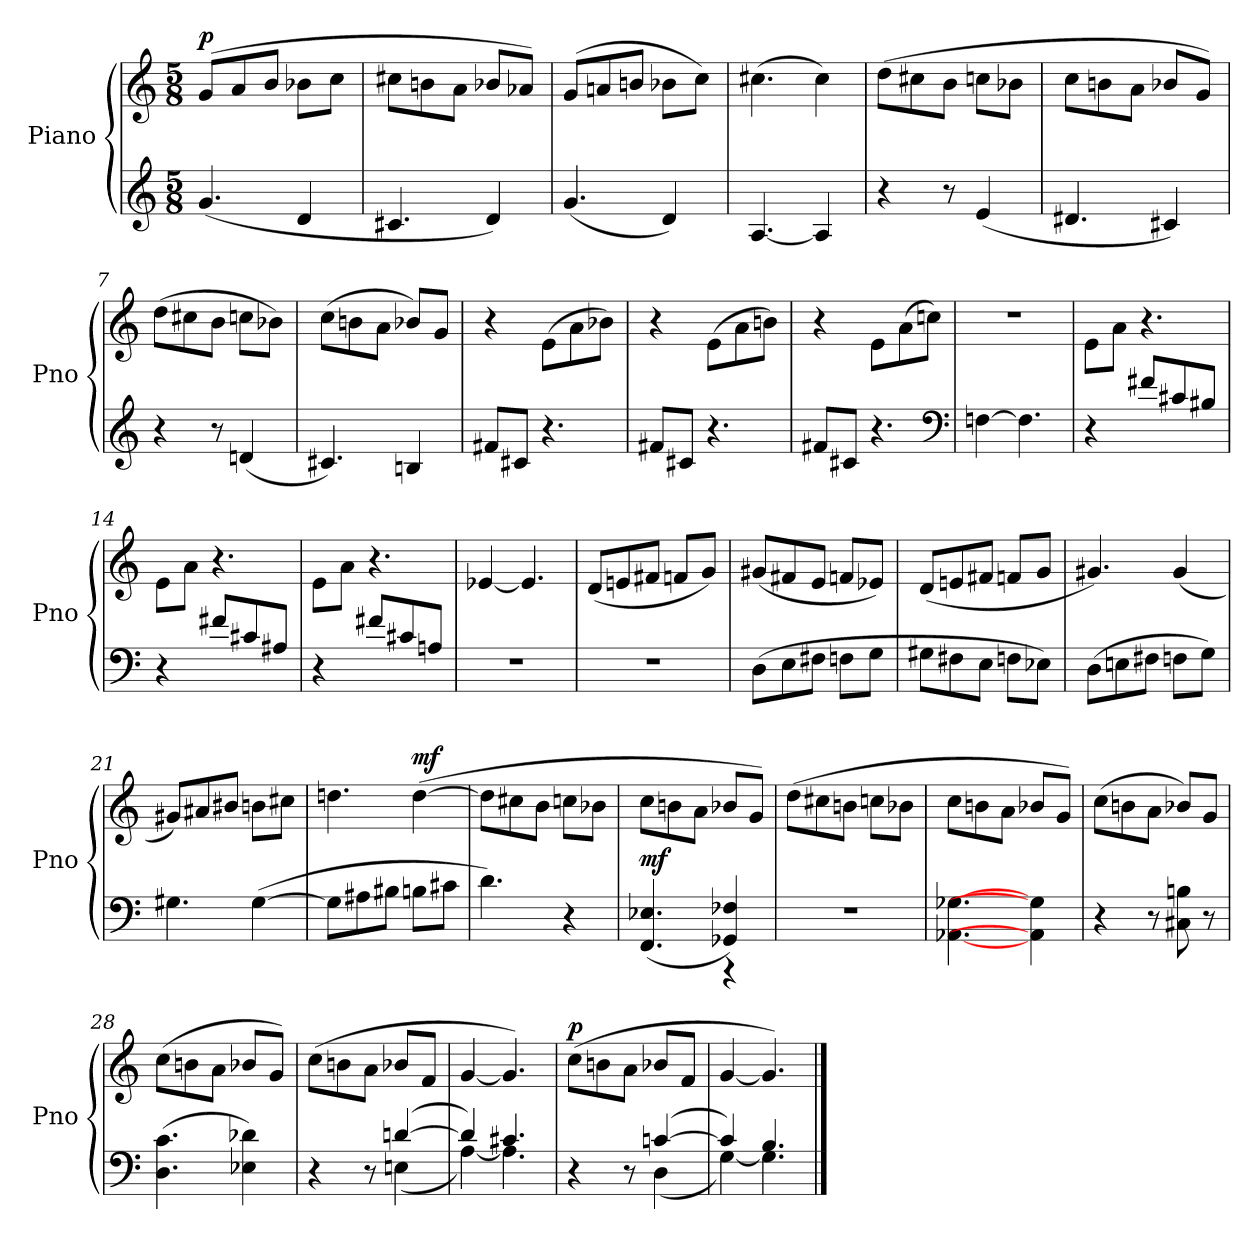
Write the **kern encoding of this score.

**kern	**dynam	**kern	**dynam
*part2	*part2	*part1	*part1
*staff2	*staff2	*staff1	*staff1
*I"Piano	*	*I"Piano	*
*I'Pno	*	*I'Pno	*
*clefG2	*	*clefG2	*
*M5/8	*	*M5/8	*
*MM200	*	*MM200	*
=1	=1	=1	=1
!	!	!	!LO:DY:a
(4.g/	.	(8g/L	p
.	.	8a/	.
.	.	8b/J	.
4d/	.	8b-X\L	.
.	.	8cc\J	.
=2	=2	=2	=2
4.c#X/	.	8cc#X\L	.
.	.	8bn\	.
.	.	8a\J	.
4d/)	.	8b-X/L	.
.	.	8a-X/J)	.
=3	=3	=3	=3
(4.g/	.	(8g/L	.
.	.	8an/	.
.	.	8bn/J	.
4d/)	.	8b-X\L	.
.	.	8cc\J)	.
!!LO:LB:g=z
=4	=4	=4	=4
[4.A/	.	(4.cc#X\	.
4A/]	.	4cc#\)	.
=5	=5	=5	=5
4r	.	(8dd\L	.
.	.	8cc#X\	.
8r	.	8b\J	.
(4e/	.	8ccn\L	.
.	.	8b-X\J	.
=6	=6	=6	=6
4.d#X/	.	8cc\L	.
.	.	8bn\	.
.	.	8a\J	.
4c#X/)	.	8b-X/L	.
.	.	8g/J)	.
=7	=7	=7	=7
4r	.	(8dd\L	.
.	.	8cc#X\	.
8r	.	8b\J	.
(4dn/	.	8ccn\L	.
.	.	8b-X\J)	.
!!LO:LB:g=z
=8	=8	=8	=8
4.c#X/)	.	(8cc\L	.
.	.	8bn\	.
.	.	8a\J	.
4Bn/	.	8b-X/L)	.
.	.	8g/J	.
=9	=9	=9	=9
8f#X/L	.	4r	.
8c#X/J	.	.	.
4.r	.	(8e\L	.
.	.	8a\	.
.	.	8b-X\J)	.
=10	=10	=10	=10
8f#X/L	.	4r	.
8c#X/J	.	.	.
4.r	.	(8e\L	.
.	.	8a\	.
.	.	8bn\J)	.
=11	=11	=11	=11
8f#X/L	.	4r	.
8c#X/J	.	.	.
4.r	.	8e\L	.
.	.	(8a\	.
.	.	8ccn\J)	.
*clefF4	*	*	*
=12	=12	=12	=12
!	!	!LO:N:vis=1	!
[4Fn\	.	8%5r	.
4.F\]	.	.	.
!!LO:LB:g=z
=13	=13	=13	=13
4r	.	8e\L	.
.	.	8a\J	.
8f#X/L	.	4.r	.
8c#X/	.	.	.
8B#X/J	.	.	.
=14	=14	=14	=14
4r	.	8e\L	.
.	.	8a\J	.
8f#X/L	.	4.r	.
8c#X/	.	.	.
8A#X/J	.	.	.
=15	=15	=15	=15
4r	.	8e\L	.
.	.	8a\J	.
8f#X/L	.	4.r	.
8c#X/	.	.	.
8An/J	.	.	.
=16	=16	=16	=16
!LO:N:vis=1	!	!	!
8%5r	.	[4e-X/	.
.	.	4.e-/]	.
=17	=17	=17	=17
!LO:N:vis=1	!	!	!
8%5r	.	(8d/L	.
.	.	8en/	.
.	.	8f#X/J	.
.	.	8fn/L	.
.	.	8g/J)	.
!!LO:LB:g=z
=18	=18	=18	=18
(8D\L	.	(8g#X/L	.
8E\	.	8f#X/	.
8F#X\J	.	8e/J	.
8Fn\L	.	8fn/L	.
8G\J	.	8e-X/J)	.
=19	=19	=19	=19
8G#X\L	.	(8d/L	.
8F#X\	.	8en/	.
8E\J	.	8f#X/J	.
8Fn\L	.	8fn/L	.
8E-X\J)	.	8g/J	.
=20	=20	=20	=20
(8D\L	.	4.g#X/)	.
8En\	.	.	.
8F#X\J	.	.	.
8Fn\L	.	(4g#/	.
8G\J)	.	.	.
!!LO:LB:g=z
=21	=21	=21	=21
4.G#X\	.	8g#X/L)	.
.	.	8a#X/	.
.	.	8b#X/J	.
([4G#\	.	8bn\L	.
.	.	8cc#X\J	.
=22	=22	=22	=22
8G#\L]	.	4.ddn\	.
8A#X\	.	.	.
8B#X\J	.	.	.
!	!	!	!LO:DY:a
8Bn\L	.	([4dd\	mf
8c#X\J	.	.	.
=23	=23	=23	=23
4.d\)	.	8dd\L]	.
.	.	8cc#X\	.
.	.	8b\J	.
4r	.	8ccn\L	.
.	.	8b-X\J	.
=24	=24	=24	=24
*^	*	*	*
!	!	!LO:DY:a	!	!
(4.FF/ 4.E-X/	4.ryy	mf	8cc\L	.
.	.	.	8bn\	.
.	.	.	8a\J	.
4GG-X/ 4F-X/)	4r	.	8b-X/L	.
.	.	.	8g/J)	.
*v	*v	*	*	*
!!LO:LB:g=z
=25	=25	=25	=25
!LO:N:vis=1	!	!	!
8%5r	.	(8dd\L	.
.	.	8cc#X\	.
.	.	8bn\J	.
.	.	8ccn\L	.
.	.	8b-X\J	.
=26	=26	=26	=26
[4.AA-X\ [4.G-X\	.	8cc\L	.
.	.	8bn\	.
.	.	8a\J	.
4AAn\] 4Gn\]	.	8b-X/L	.
.	.	8g/J)	.
=27	=27	=27	=27
4r	.	(8cc\L	.
.	.	8bn\	.
8r	.	8a\J	.
8C#X\ 8Bn\	.	8b-X/L)	.
8r	.	8g/J	.
=28	=28	=28	=28
(4.D\ 4.c\	.	(8cc\L	.
.	.	8bn\	.
.	.	8a\J	.
4E-X\ 4d-X\)	.	8b-X/L	.
.	.	8g/J)	.
!!LO:LB:g=z
=29	=29	=29	=29
*^	*	*	*
4r	4.ryy	.	(8cc\L	.
.	.	.	8bn\	.
8r	.	.	8a\J	.
([4dn/	(4En\	.	8b-X/L	.
.	.	.	8f/J	.
=30	=30	=30	=30	=30
4d/])	[4A\)	.	[4g/	.
4.c#X/	4.A\]	.	4.g/])	.
=31	=31	=31	=31	=31
!	!	!	!	!LO:DY:a
4r	4.ryy	.	(8cc\L	p
.	.	.	8bn\	.
8r	.	.	8a\J	.
([4cn/	(4D\	.	8b-X/L	.
.	.	.	8f/J	.
=32	=32	=32	=32	=32
4c/])	[4G\)	.	[4g/	.
4.B/	4.G\]	.	4.g/])	.
*v	*v	*	*	*
==	==	==	==
*-	*-	*-	*-
